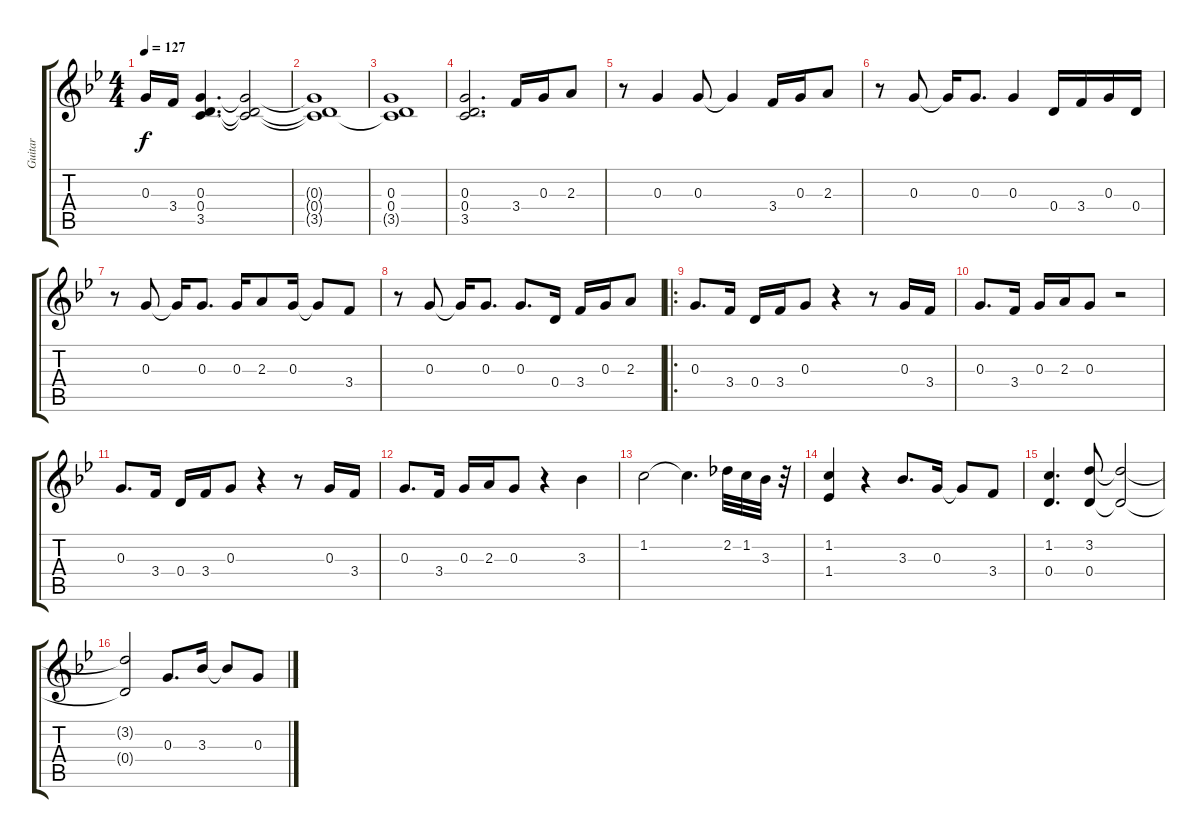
\track ("Guitar" "Guitar") {instrument acousticguitarsteel}
\staff {score tabs}
\tuning (E4 B3 G3 D3 A2 D2) {hide}
\ts (4 4)
\tempo 127
\clef g2
\ks bb
0.3.16{dy f} 3.4.16 (0.3 0.4 3.5).4{d} (0.3{t} 0.4{t} 3.5{t}).2 |
(0.3{t} 0.4{t} 3.5{t}).1 |
(0.3 0.4 3.5{t}).1 |
(0.3 0.4 3.5).2{d} 3.4.16 0.3.16 2.3.8 |
r.8 0.3.4 0.3.8 0.3{t}.4 3.4.16 0.3.16 2.3.8 |
r.8 0.3.8 0.3{t}.16 0.3.8{d} 0.3.4 0.4.16 3.4.16 0.3.16 0.4.16 |
r.8 0.3.8 0.3{t}.16 0.3.8{d} 0.3.16 2.3.8 0.3.16 0.3{t}.8 3.4.8 |
r.8 0.3.8 0.3{t}.16 0.3.8{d} 0.3.8{d} 0.4.16 3.4.16 0.3.16 2.3.8 |
\ro
0.3.8{d} 3.4.16 0.4.16 3.4.16 0.3.8 r.4 r.8 0.3.16 3.4.16 |
0.3.8{d} 3.4.16 0.3.16 2.3.16 0.3.8 r.2 |
0.3.8{d} 3.4.16 0.4.16 3.4.16 0.3.8 r.4 r.8 0.3.16 3.4.16 |
0.3.8{d} 3.4.16 0.3.16 2.3.16 0.3.8 r.4 3.3.4 |
1.2.2 1.2{t}.4{d} 2.2.32 1.2.32 3.3.32 r.32 |
(1.2 1.4).4 r.4 3.3.8{d} 0.3.16 0.3{t}.8 3.4.8 |
(1.2 0.4).4{d} (3.2 0.4).8 (3.2{t} 0.4{t}).2 |
(3.2{t} 0.4{t}).2 0.3.8{d} 3.3.16 3.3{t}.8 0.3.8
